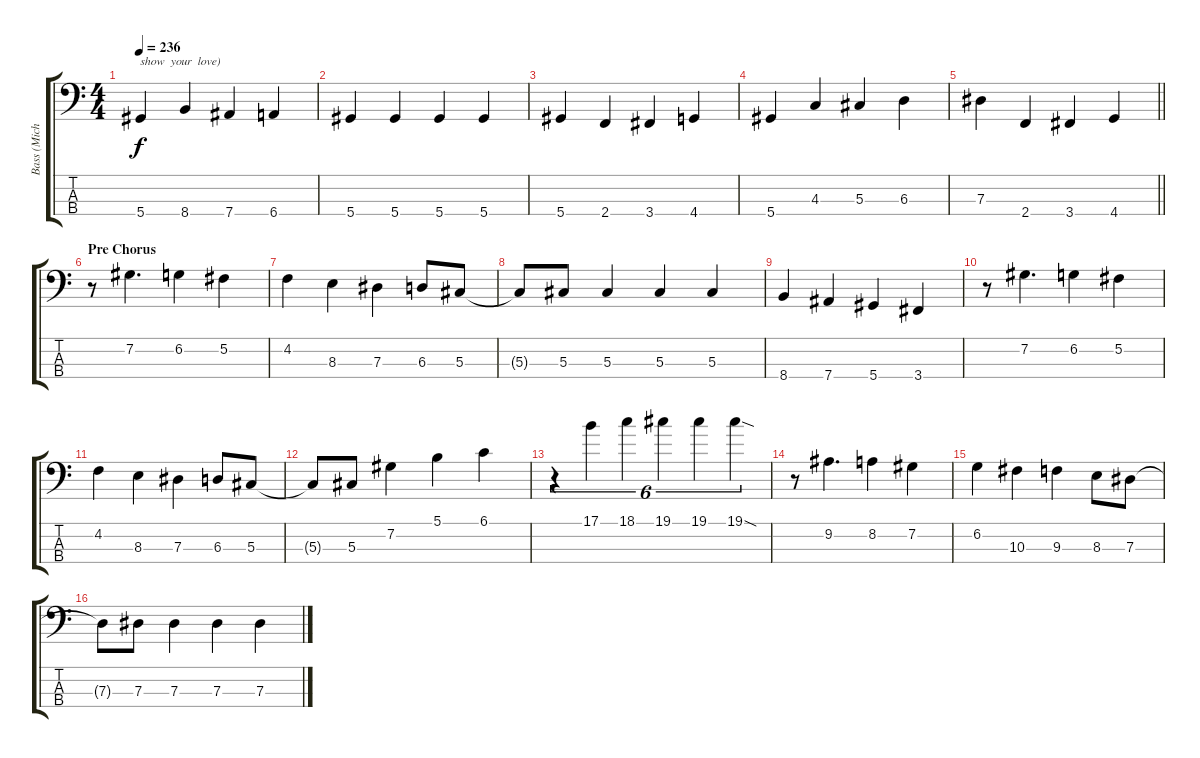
\track ("Bass (Michael Anthony)" "Bass (Mich") {instrument electricbassfinger}
\staff {score tabs}
\tuning (Gb2 Db2 Ab1 Eb1) {hide}
\ts (4 4)
\tempo 236
\clef f4
\ks c
5.4.4{txt "show  your  love)" dy f} 8.4.4 7.4.4 6.4.4 |
5.4.4 5.4.4 5.4.4 5.4.4 |
5.4.4 2.4.4 3.4.4 4.4.4 |
5.4.4 4.3.4 5.3.4 6.3.4 |
\barLineRight lightlight
7.3.4 2.4.4 3.4.4 4.4.4 |
\section ("" "Pre Chorus")
r.8 7.2.4{d} 6.2.4 5.2.4 |
4.2.4 8.3.4 7.3.4 6.3.8 5.3.8 |
5.3{t}.8 5.3.8 5.3.4 5.3.4 5.3.4 |
8.4.4 7.4.4 5.4.4 3.4.4 |
r.8 7.2.4{d} 6.2.4 5.2.4 |
4.2.4 8.3.4 7.3.4 6.3.8 5.3.8 |
5.3{t}.8 5.3.8 7.2.4 5.1.4 6.1.4 |
r.4{tu (6 4)} 17.1.4{tu (6 4)} 18.1.4{tu (6 4)} 19.1.4{tu (6 4)} 19.1.4{tu (6 4)} 19.1{sod}.4{tu (6 4)} |
r.8 9.2.4{d} 8.2.4 7.2.4 |
6.2.4 10.3.4 9.3.4 8.3.8 7.3.8 |
7.3{t}.8 7.3.8 7.3.4 7.3.4 7.3.4
